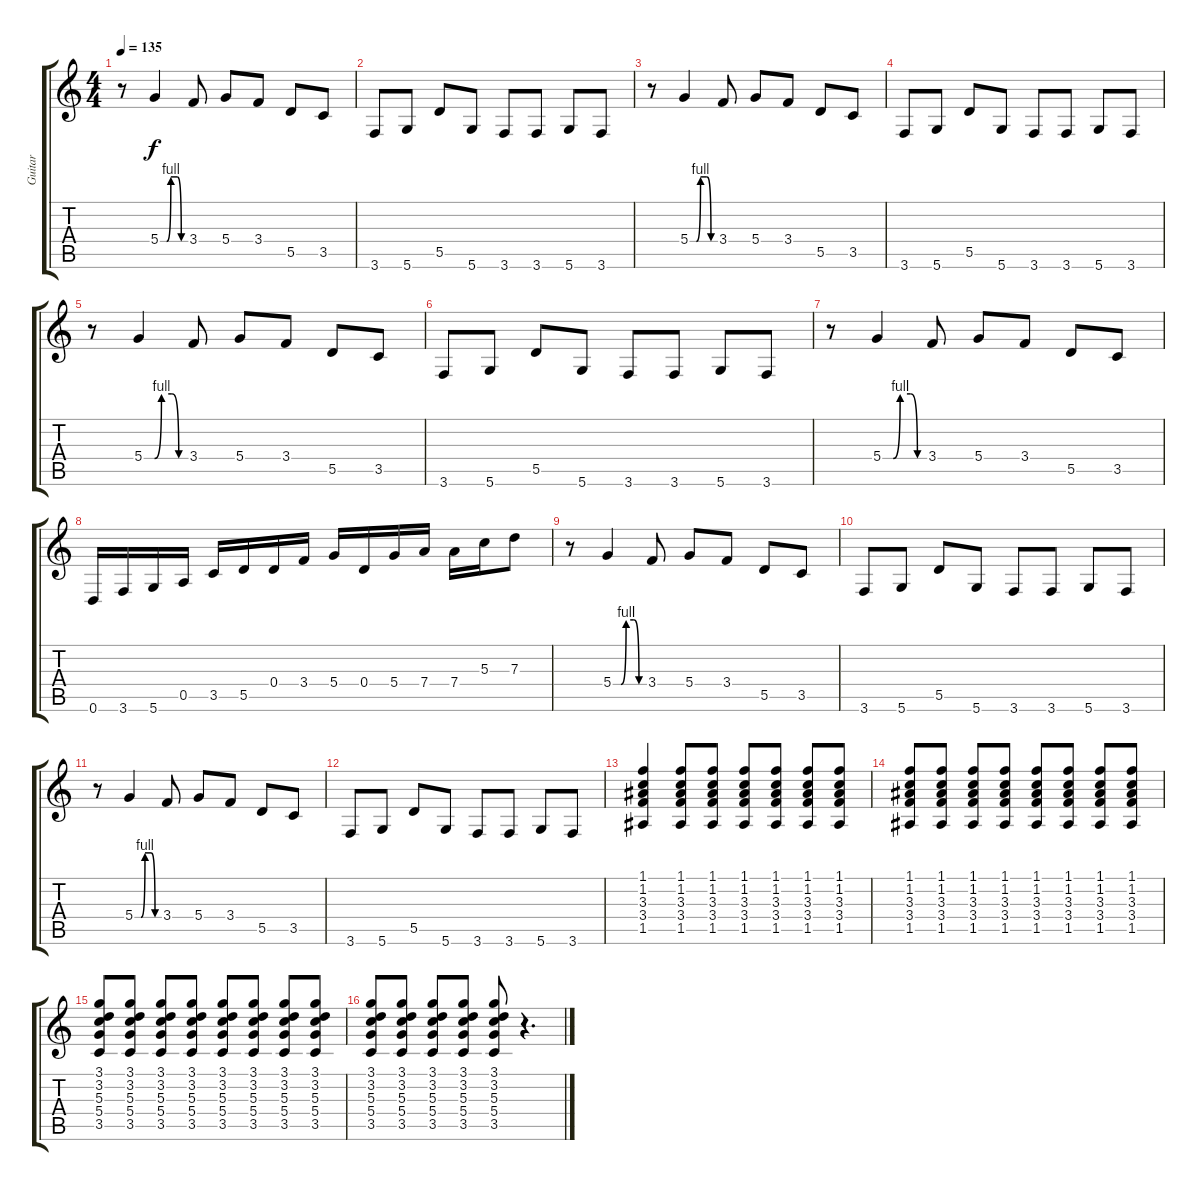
\track ("Guitar" "Guitar") {instrument acousticguitarsteel}
\staff {score tabs}
\tuning (E4 B3 G3 D3 A2 D2) {hide}
\ts (4 4)
\tempo 135
\clef g2
\ks c
r.8{dy f} 5.4{be (custom 0 0 15 0 25 4 40 4 50 0 60 0)}.4 3.4.8 5.4.8 3.4.8 5.5.8 3.5.8 |
3.6.8 5.6.8 5.5.8 5.6.8 3.6.8 3.6.8 5.6.8 3.6.8 |
r.8 5.4{be (custom 0 0 15 0 25 4 40 4 50 0 60 0)}.4 3.4.8 5.4.8 3.4.8 5.5.8 3.5.8 |
3.6.8 5.6.8 5.5.8 5.6.8 3.6.8 3.6.8 5.6.8 3.6.8 |
r.8 5.4{be (custom 0 0 15 0 25 4 40 4 50 0 60 0)}.4 3.4.8 5.4.8 3.4.8 5.5.8 3.5.8 |
3.6.8 5.6.8 5.5.8 5.6.8 3.6.8 3.6.8 5.6.8 3.6.8 |
r.8 5.4{be (custom 0 0 15 0 25 4 40 4 50 0 60 0)}.4 3.4.8 5.4.8 3.4.8 5.5.8 3.5.8 |
0.6.16 3.6.16 5.6.16 0.5.16 3.5.16 5.5.16 0.4.16 3.4.16 5.4.16 0.4.16 5.4.16 7.4.16 7.4.16 5.3.16 7.3.8 |
r.8 5.4{be (custom 0 0 15 0 25 4 40 4 50 0 60 0)}.4 3.4.8 5.4.8 3.4.8 5.5.8 3.5.8 |
3.6.8 5.6.8 5.5.8 5.6.8 3.6.8 3.6.8 5.6.8 3.6.8 |
r.8 5.4{be (custom 0 0 15 0 25 4 40 4 50 0 60 0)}.4 3.4.8 5.4.8 3.4.8 5.5.8 3.5.8 |
3.6.8 5.6.8 5.5.8 5.6.8 3.6.8 3.6.8 5.6.8 3.6.8 |
(1.1 1.2 3.3 3.4 1.5).4 (1.1 1.2 3.3 3.4 1.5).8 (1.1 1.2 3.3 3.4 1.5).8 (1.1 1.2 3.3 3.4 1.5).8 (1.1 1.2 3.3 3.4 1.5).8 (1.1 1.2 3.3 3.4 1.5).8 (1.1 1.2 3.3 3.4 1.5).8 |
(1.1 1.2 3.3 3.4 1.5).8 (1.1 1.2 3.3 3.4 1.5).8 (1.1 1.2 3.3 3.4 1.5).8 (1.1 1.2 3.3 3.4 1.5).8 (1.1 1.2 3.3 3.4 1.5).8 (1.1 1.2 3.3 3.4 1.5).8 (1.1 1.2 3.3 3.4 1.5).8 (1.1 1.2 3.3 3.4 1.5).8 |
(3.1 3.2 5.3 5.4 3.5).8 (3.1 3.2 5.3 5.4 3.5).8 (3.1 3.2 5.3 5.4 3.5).8 (3.1 3.2 5.3 5.4 3.5).8 (3.1 3.2 5.3 5.4 3.5).8 (3.1 3.2 5.3 5.4 3.5).8 (3.1 3.2 5.3 5.4 3.5).8 (3.1 3.2 5.3 5.4 3.5).8 |
(3.1 3.2 5.3 5.4 3.5).8 (3.1 3.2 5.3 5.4 3.5).8 (3.1 3.2 5.3 5.4 3.5).8 (3.1 3.2 5.3 5.4 3.5).8 (3.1 3.2 5.3 5.4 3.5).8 r.4{d}
